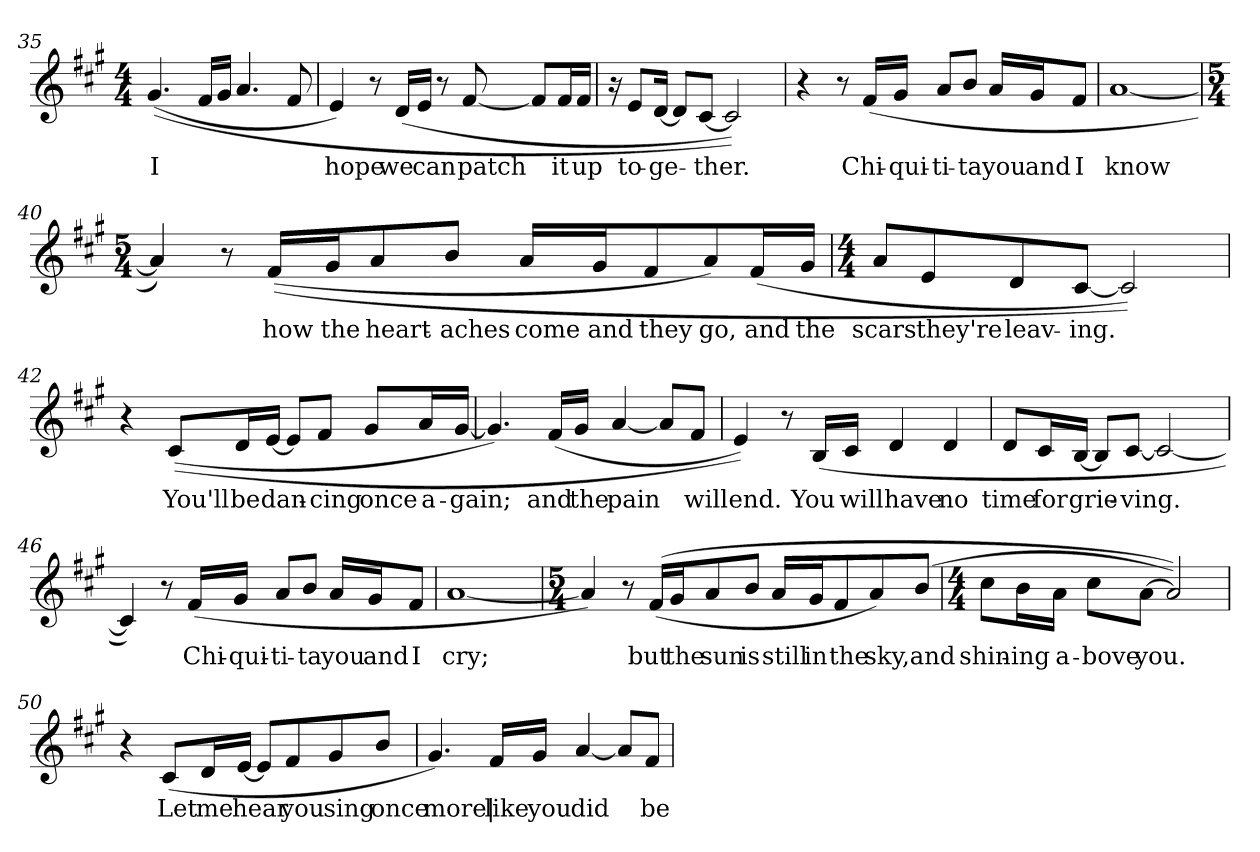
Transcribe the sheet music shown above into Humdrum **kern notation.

**kern	**text
*part1	*part1
*staff1	*staff1
*clefG2	*
*k[f#c#g#]	*
*A:	*
*M4/4	*
=35	=35
!	!LO:LY:b:color=#000000
((4.g#i/	I
16f#i/LL	.
16g#i/JJ	.
4.ai/	.
8f#i/	.
=36	=36
!	!LO:LY:b:color=#000000
4ei/)	hope
8r	.
!	!LO:LY:b:color=#000000
(16di/LL	we
!	!LO:LY:b:color=#000000
16ei/JJ	can
8r	.
!	!LO:LY:b:color=#000000
[8f#i/	patch
8f#i/L]	.
!	!LO:LY:b:color=#000000
16f#i/L	it
!	!LO:LY:b:color=#000000
16f#i/JJ	up
=37	=37
16r	.
!	!LO:LY:b:color=#000000
8ei/L	to-
!	!LO:LY:b:color=#000000
[16di/Jk	-ge-
8di/L]	.
!	!LO:LY:b:color=#000000
[8c#i/J	-ther.
2c#i/]))	.
!!LO:LB:g=z
=38	=38
4r	.
8r	.
!	!LO:LY:b:color=#000000
(16f#i/LL	Chi-
!	!LO:LY:b:color=#000000
16g#i/JJ	-qui-
!	!LO:LY:b:color=#000000
8ai/L	-ti-
!	!LO:LY:b:color=#000000
8bi/J	-ta
!	!LO:LY:b:color=#000000
16ai/LL	you
!	!LO:LY:b:color=#000000
16g#i/J	and
!	!LO:LY:b:color=#000000
8f#i/J	I
=39	=39
!	!LO:LY:b:color=#000000
[1ai	know
=40	=40
*M5/4	*
4ai/])	.
8r	.
!	!LO:LY:b:color=#000000
((16f#i/LL	how
!	!LO:LY:b:color=#000000
16g#i/J	the
!	!LO:LY:b:color=#000000
8ai/	heart-
!	!LO:LY:b:color=#000000
8bi/J	-aches
!	!LO:LY:b:color=#000000
16ai/LL	come
!	!LO:LY:b:color=#000000
16g#i/J	and
!	!LO:LY:b:color=#000000
8f#i/	they
!	!LO:LY:b:color=#000000
8ai/)	go,
!	!LO:LY:b:color=#000000
(16f#i/L	and
!	!LO:LY:b:color=#000000
16g#i/JJ	the
!!LO:LB:g=z
=41	=41
*M4/4	*
!	!LO:LY:b:color=#000000
8ai/L	scars
!	!LO:LY:b:color=#000000
8ei/	they're
!	!LO:LY:b:color=#000000
8di/	leav-
!	!LO:LY:b:color=#000000
[8c#i/J	-ing.
2c#i/]))	.
=42	=42
4r	.
!	!LO:LY:b:color=#000000
((8c#i/L	You'll
!	!LO:LY:b:color=#000000
16di/L	be
!	!LO:LY:b:color=#000000
[16ei/JJ	dan-
8ei/L]	.
!	!LO:LY:b:color=#000000
8f#i/J	-cing
!	!LO:LY:b:color=#000000
8g#i/L	once
!	!LO:LY:b:color=#000000
16ai/L	a-
!	!LO:LY:b:color=#000000
[16g#i/JJ	-gain;
=43	=43
4.g#i/])	.
!	!LO:LY:b:color=#000000
(16f#i/LL	and
!	!LO:LY:b:color=#000000
16g#i/JJ	the
!	!LO:LY:b:color=#000000
[4ai/	pain
8ai/L]	.
!	!LO:LY:b:color=#000000
8f#i/J	will
!!LO:PB:g=z
=44	=44
!	!LO:LY:b:color=#000000
4ei/))	end.
8r	.
!	!LO:LY:b:color=#000000
(16Bi/LL	You
!	!LO:LY:b:color=#000000
16c#i/JJ	will
!	!LO:LY:b:color=#000000
4di/	have
!	!LO:LY:b:color=#000000
4di/	no
=45	=45
!	!LO:LY:b:color=#000000
8di/L	time
!	!LO:LY:b:color=#000000
16c#i/L	for
!	!LO:LY:b:color=#000000
[16Bi/JJ	grie-
8Bi/L]	.
!	!LO:LY:b:color=#000000
[8c#i/J	-ving.
2c#i/_	.
=46	=46
4c#i/])	.
8r	.
!	!LO:LY:b:color=#000000
(16f#i/LL	Chi-
!	!LO:LY:b:color=#000000
16g#i/JJ	-qui-
!	!LO:LY:b:color=#000000
8ai/L	-ti-
!	!LO:LY:b:color=#000000
8bi/J	-ta
!	!LO:LY:b:color=#000000
16ai/LL	you
!	!LO:LY:b:color=#000000
16g#i/J	and
!	!LO:LY:b:color=#000000
8f#i/J	I
=47	=47
!	!LO:LY:b:color=#000000
[1ai	cry;
!!LO:LB:g=z
=48	=48
*M5/4	*
4ai/])	.
8r	.
!	!LO:LY:b:color=#000000
((16f#i/LL	but
!	!LO:LY:b:color=#000000
16g#i/J	the
!	!LO:LY:b:color=#000000
8ai/	sun
!	!LO:LY:b:color=#000000
8bi/J	is
!	!LO:LY:b:color=#000000
16ai/LL	still
!	!LO:LY:b:color=#000000
16g#i/J	in
!	!LO:LY:b:color=#000000
8f#i/	the
!	!LO:LY:b:color=#000000
8ai/)	sky,
!	!LO:LY:b:color=#000000
(8bi/J	and
=49	=49
*M4/4	*
!	!LO:LY:b:color=#000000
8cc#i\L	shin-
!	!LO:LY:b:color=#000000
16bi\L	-ing
!	!LO:LY:b:color=#000000
16ai\JJ	a-
!	!LO:LY:b:color=#000000
8cc#i\L	-bove
!	!LO:LY:b:color=#000000
[8ai\J	you.
2ai/]))	.
!!LO:LB:g=z
=50	=50
4r	.
!	!LO:LY:b:color=#000000
(8c#i/L	Let
!	!LO:LY:b:color=#000000
16di/L	me
!	!LO:LY:b:color=#000000
[16ei/JJ	hear
8ei/L]	.
!	!LO:LY:b:color=#000000
8f#i/	you
!	!LO:LY:b:color=#000000
8g#i/	sing
!	!LO:LY:b:color=#000000
8bi/J	once
=51	=51
!	!LO:LY:b:color=#000000
4.g#i/)	more|
!	!LO:LY:b:color=#000000
16f#i/LL	like
!	!LO:LY:b:color=#000000
16g#i/JJ	you
!	!LO:LY:b:color=#000000
[4ai/	did
8ai/L]	.
!	!LO:LY:b:color=#000000
8f#i/J	be-
=	=
*-	*-
